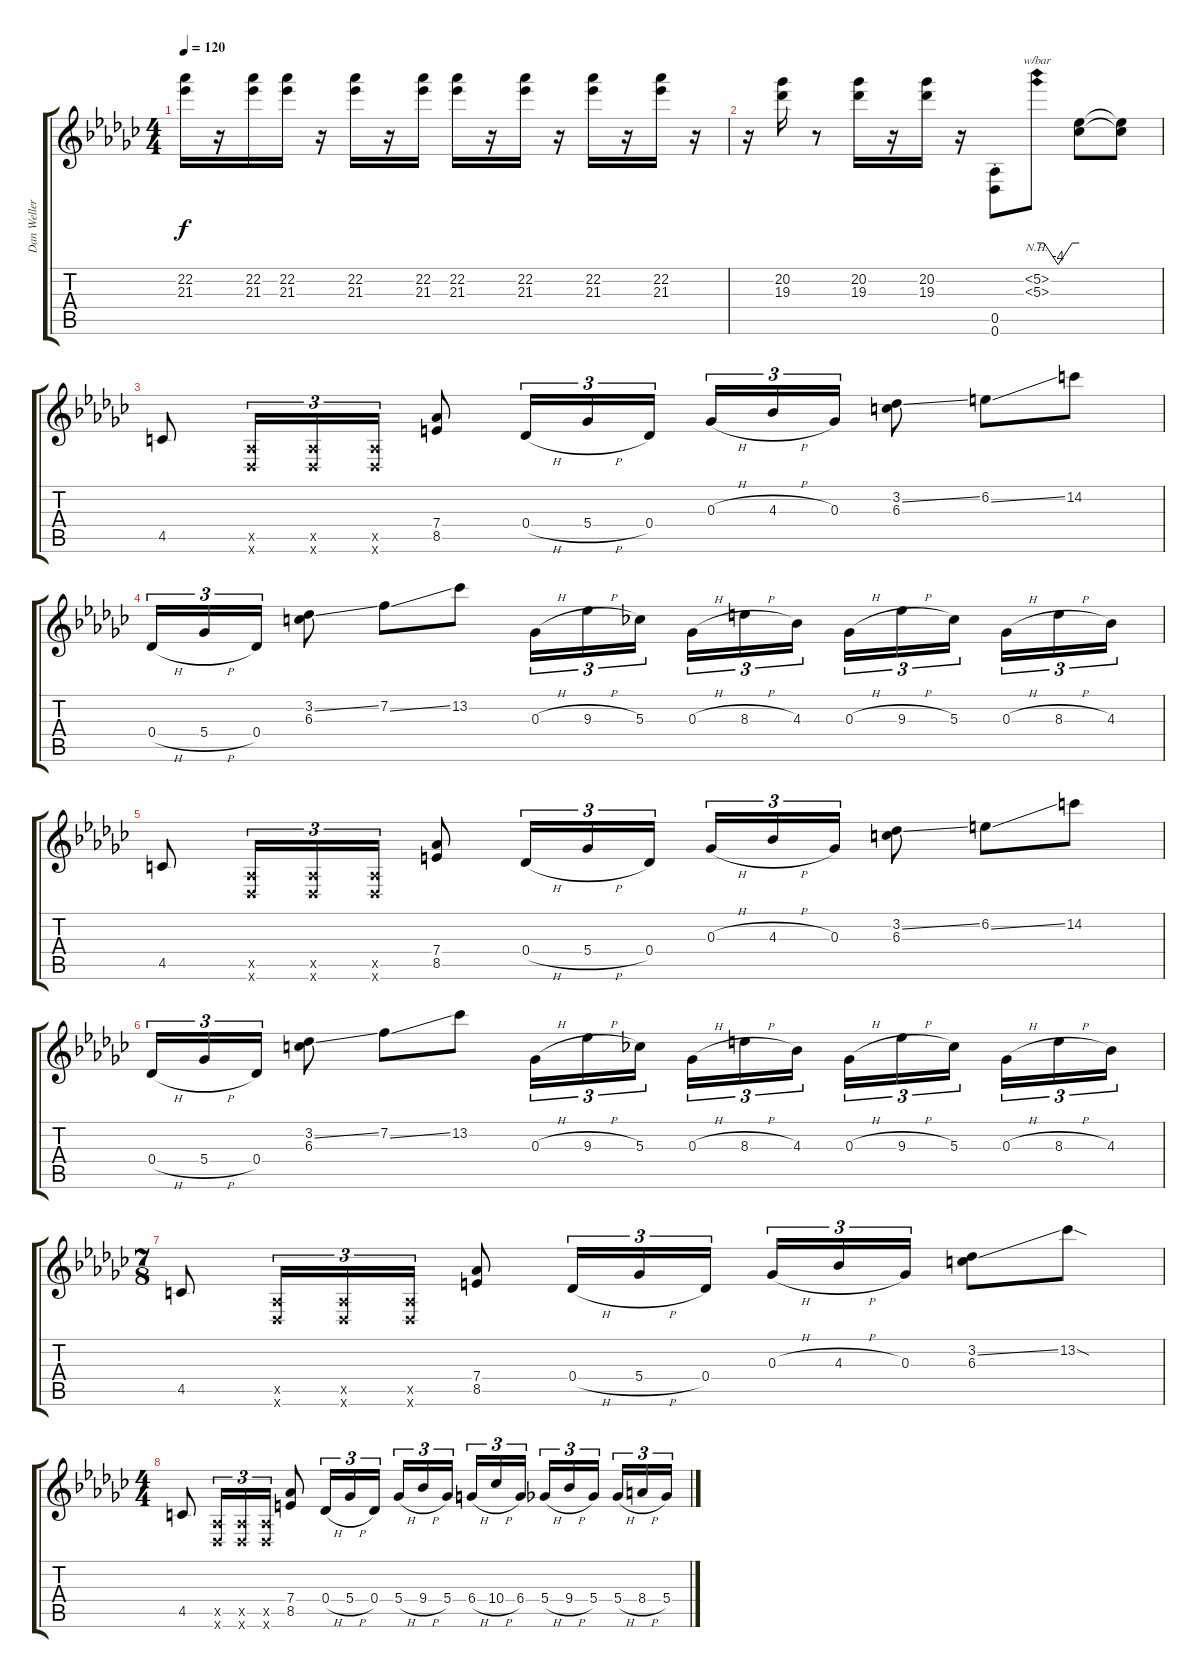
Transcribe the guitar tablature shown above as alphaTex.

\track ("Dan Weller" "Dan Weller") {instrument overdrivenguitar}
\staff {score tabs}
\tuning (Eb4 Bb3 Gb3 Db3 Ab2 Db2) {hide}
\ts (4 4)
\tempo 120
\clef g2
\ks gb
(22.2 21.3).16{dy f} r.16 (22.2 21.3).16 (22.2 21.3).16 r.16 (22.2 21.3).16 r.16 (22.2 21.3).16 (22.2 21.3).16 r.16 (22.2 21.3).16 r.16 (22.2 21.3).16 r.16 (22.2 21.3).16 r.16 |
r.16 (20.2 19.3).16 r.8 (20.2 19.3).16 r.16 (20.2 19.3).16 r.16 (0.5{st} 0.6{st}).8 (5.2{nh} 5.3{nh}).8{tbe (custom default 0 0 10 0 30 -16 50 0 60 0)} (5.2{t} 5.3{t}).8 (5.2{t} 5.3{t}).8 |
4.5.8 (0.5{x} 0.6{x}).16{tu (3 2)} (0.5{x} 0.6{x}).16{tu (3 2)} (0.5{x} 0.6{x}).16{tu (3 2)} (7.4 8.5).8 0.4{h}.16{tu (3 2)} 5.4{h}.16{tu (3 2)} 0.4.16{tu (3 2)} 0.3{h}.16{tu (3 2)} 4.3{h}.16{tu (3 2)} 0.3.16{tu (3 2)} (3.2{ss} 6.3).8 6.2{ss}.8 14.2.8 |
0.4{h}.16{tu (3 2)} 5.4{h}.16{tu (3 2)} 0.4.16{tu (3 2)} (3.2{ss} 6.3).8 7.2{ss}.8 13.2.8 0.3{h}.16{tu (3 2)} 9.3{h}.16{tu (3 2)} 5.3.16{tu (3 2) beam splitsecondary} 0.3{h}.16{tu (3 2)} 8.3{h}.16{tu (3 2)} 4.3.16{tu (3 2)} 0.3{h}.16{tu (3 2)} 9.3{h}.16{tu (3 2)} 5.3.16{tu (3 2) beam splitsecondary} 0.3{h}.16{tu (3 2)} 8.3{h}.16{tu (3 2)} 4.3.16{tu (3 2)} |
4.5.8 (0.5{x} 0.6{x}).16{tu (3 2)} (0.5{x} 0.6{x}).16{tu (3 2)} (0.5{x} 0.6{x}).16{tu (3 2)} (7.4 8.5).8 0.4{h}.16{tu (3 2)} 5.4{h}.16{tu (3 2)} 0.4.16{tu (3 2)} 0.3{h}.16{tu (3 2)} 4.3{h}.16{tu (3 2)} 0.3.16{tu (3 2)} (3.2{ss} 6.3).8 6.2{ss}.8 14.2.8 |
0.4{h}.16{tu (3 2)} 5.4{h}.16{tu (3 2)} 0.4.16{tu (3 2)} (3.2{ss} 6.3).8 7.2{ss}.8 13.2.8 0.3{h}.16{tu (3 2)} 9.3{h}.16{tu (3 2)} 5.3.16{tu (3 2) beam splitsecondary} 0.3{h}.16{tu (3 2)} 8.3{h}.16{tu (3 2)} 4.3.16{tu (3 2)} 0.3{h}.16{tu (3 2)} 9.3{h}.16{tu (3 2)} 5.3.16{tu (3 2) beam splitsecondary} 0.3{h}.16{tu (3 2)} 8.3{h}.16{tu (3 2)} 4.3.16{tu (3 2)} |
\ts (7 8)
4.5.8 (0.5{x} 0.6{x}).16{tu (3 2)} (0.5{x} 0.6{x}).16{tu (3 2)} (0.5{x} 0.6{x}).16{tu (3 2)} (7.4 8.5).8 0.4{h}.16{tu (3 2)} 5.4{h}.16{tu (3 2)} 0.4.16{tu (3 2)} 0.3{h}.16{tu (3 2)} 4.3{h}.16{tu (3 2)} 0.3.16{tu (3 2)} (3.2{ss} 6.3).8 13.2{sod}.8 |
\ts (4 4)
4.5.8 (0.5{x} 0.6{x}).16{tu (3 2)} (0.5{x} 0.6{x}).16{tu (3 2)} (0.5{x} 0.6{x}).16{tu (3 2)} (7.4 8.5).8 0.4{h}.16{tu (3 2)} 5.4{h}.16{tu (3 2)} 0.4.16{tu (3 2)} 5.4{h}.16{tu (3 2)} 9.4{h}.16{tu (3 2)} 5.4.16{tu (3 2) beam splitsecondary} 6.4{h}.16{tu (3 2)} 10.4{h}.16{tu (3 2)} 6.4.16{tu (3 2)} 5.4{h}.16{tu (3 2)} 9.4{h}.16{tu (3 2)} 5.4.16{tu (3 2) beam splitsecondary} 5.4{h}.16{tu (3 2)} 8.4{h}.16{tu (3 2)} 5.4.16{tu (3 2)}
